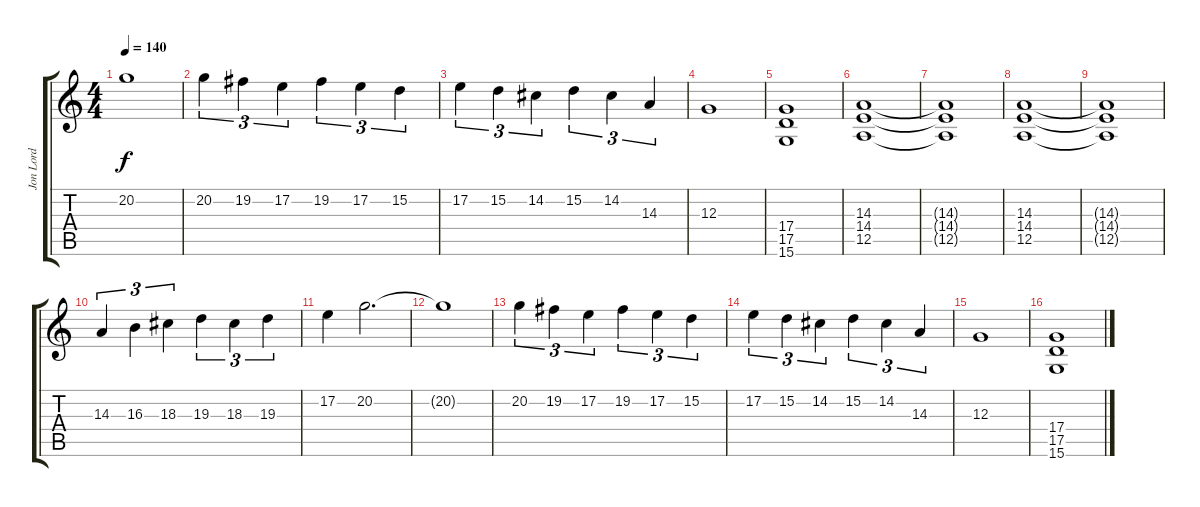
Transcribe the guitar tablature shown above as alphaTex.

\track ("Jon Lord" "Jon Lord") {instrument drawbarorgan}
\staff {score tabs}
\tuning (E4 B3 G3 D3 A2 E2) {hide}
\ts (4 4)
\tempo 140
\clef g2
\ks c
20.2{t}.1{dy f} |
20.2.4{tu (3 2)} 19.2.4{tu (3 2)} 17.2.4{tu (3 2)} 19.2.4{tu (3 2)} 17.2.4{tu (3 2)} 15.2.4{tu (3 2)} |
17.2.4{tu (3 2)} 15.2.4{tu (3 2)} 14.2.4{tu (3 2)} 15.2.4{tu (3 2)} 14.2.4{tu (3 2)} 14.3.4{tu (3 2)} |
12.3.1 |
(17.4 17.5 15.6).1 |
(14.3 14.4 12.5).1 |
(14.3{t} 14.4{t} 12.5{t}).1 |
(14.3 14.4 12.5).1 |
(14.3{t} 14.4{t} 12.5{t}).1 |
14.3.4{tu (3 2) volume 16} 16.3.4{tu (3 2)} 18.3.4{tu (3 2)} 19.3.4{tu (3 2)} 18.3.4{tu (3 2)} 19.3.4{tu (3 2)} |
17.2.4 20.2.2{d} |
20.2{t}.1 |
20.2.4{tu (3 2)} 19.2.4{tu (3 2)} 17.2.4{tu (3 2)} 19.2.4{tu (3 2)} 17.2.4{tu (3 2)} 15.2.4{tu (3 2)} |
17.2.4{tu (3 2)} 15.2.4{tu (3 2)} 14.2.4{tu (3 2)} 15.2.4{tu (3 2)} 14.2.4{tu (3 2)} 14.3.4{tu (3 2)} |
12.3.1 |
(17.4 17.5 15.6).1
